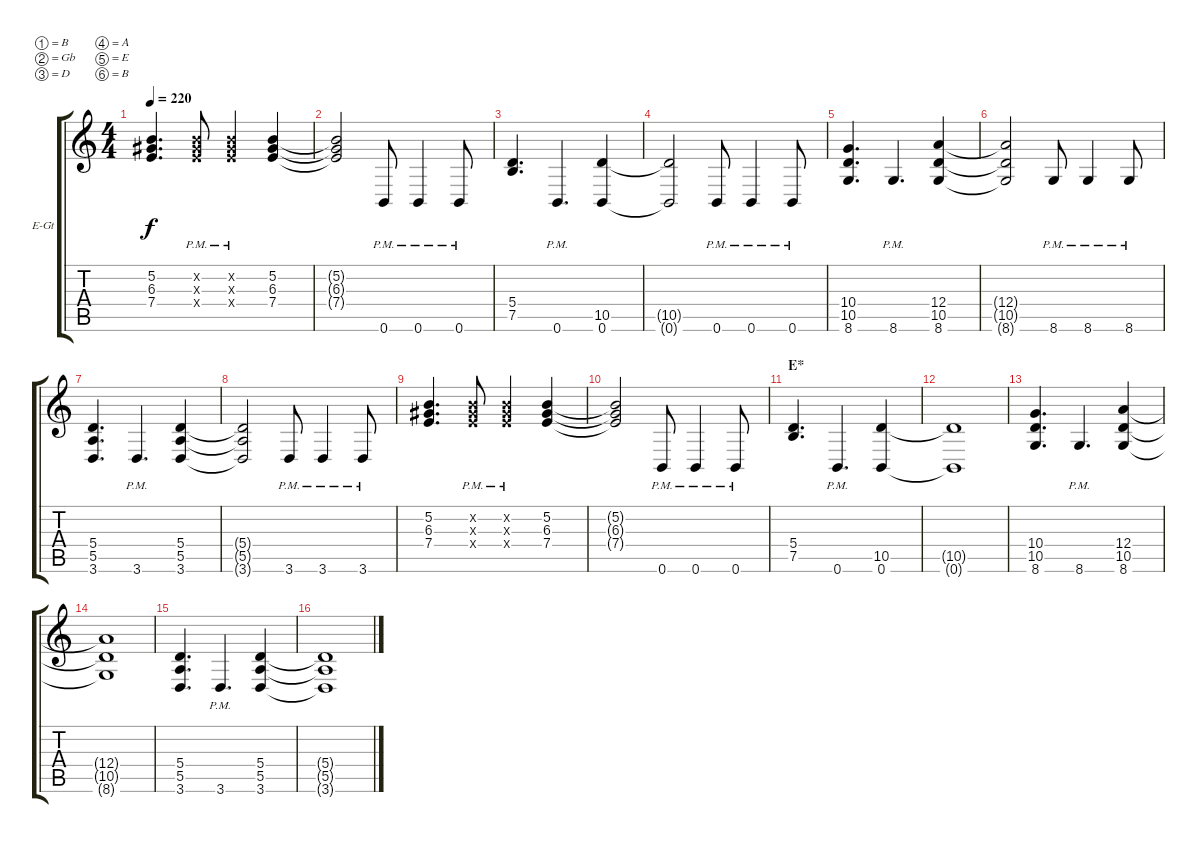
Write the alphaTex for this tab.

\bracketExtendMode groupsimilarinstruments
\firstSystemTrackNameOrientation horizontal
\otherSystemsTrackNameOrientation horizontal
\track ("Rhythm Guitar" "E-Gt") {instrument distortionguitar}
\staff {score tabs}
\tuning (B3 Gb3 D3 A2 E2 B1)
\ts (4 4)
\tempo 220
\clef g2
\ks c
(7.4 6.3 5.2).4{d dy f} (7.4{pm x} 6.3{pm x} 5.2{pm x}).8 (7.4{pm x} 6.3{pm x} 5.2{pm x}).4 (7.4 6.3 5.2).4 |
(7.4{t} 6.3{t} 5.2{t}).2 0.6{pm}.8 0.6{pm}.4 0.6{pm}.8 |
(7.5 5.4).4{d} 0.6{pm}.4{d} (0.6 10.5).4 |
(10.5{t} 0.6{t}).2 0.6{pm}.8 0.6{pm}.4 0.6{pm}.8 |
(8.6 10.5 10.4).4{d} 8.6{pm}.4{d} (8.6 10.5 12.4).4 |
(12.4{t} 10.5{t} 8.6{t}).2 8.6{pm}.8 8.6{pm}.4 8.6{pm}.8 |
(3.6 5.5 5.4).4{d} 3.6{pm}.4{d} (3.6 5.5 5.4).4 |
(5.4{t} 5.5{t} 3.6{t}).2 3.6{pm}.8 3.6{pm}.4 3.6{pm}.8 |
(7.4 6.3 5.2).4{d} (7.4{pm x} 6.3{pm x} 5.2{pm x}).8 (7.4{pm x} 6.3{pm x} 5.2{pm x}).4 (7.4 6.3 5.2).4 |
(7.4{t} 6.3{t} 5.2{t}).2 0.6{pm}.8 0.6{pm}.4 0.6{pm}.8 |
\section ("" "E*")
(7.5 5.4).4{d} 0.6{pm}.4{d} (0.6 10.5).4 |
(10.5{t} 0.6{t}).1 |
(8.6 10.5 10.4).4{d} 8.6{pm}.4{d} (8.6 10.5 12.4).4 |
(12.4{t} 10.5{t} 8.6{t}).1 |
(3.6 5.5 5.4).4{d} 3.6{pm}.4{d} (3.6 5.5 5.4).4 |
(5.4{t} 5.5{t} 3.6{t}).1
